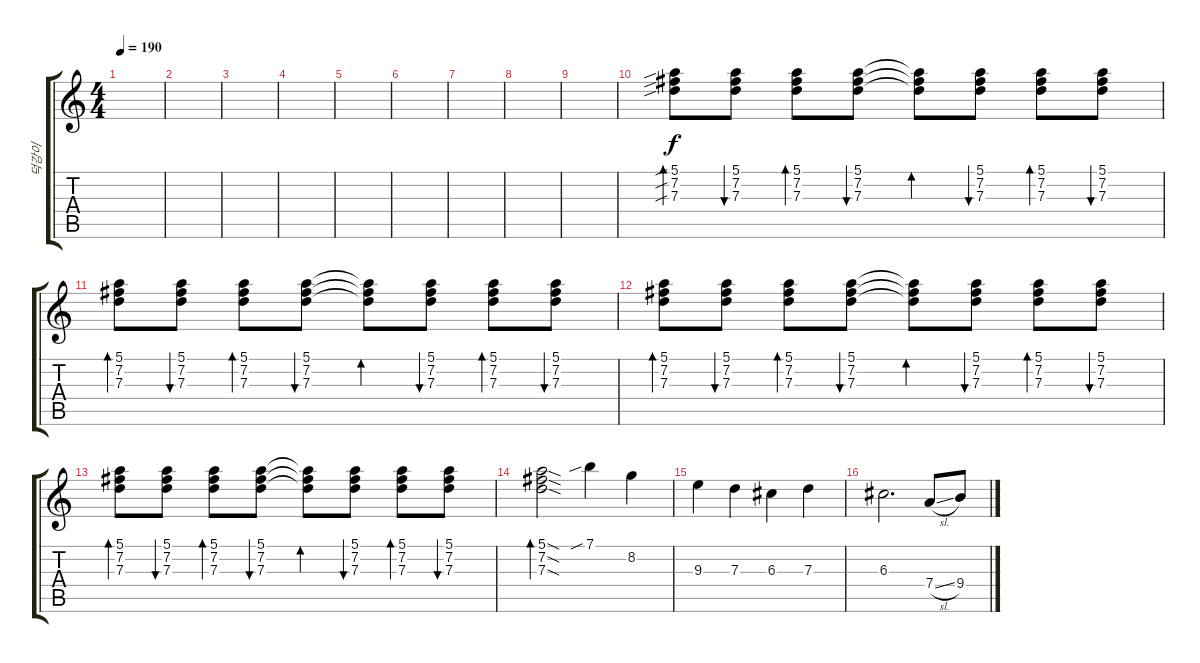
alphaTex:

\track ("덕강이" "덕강이") {instrument acousticguitarsteel}
\staff {score tabs}
\tuning (E4 B3 G3 D3 A2 E2) {hide}
\ts (4 4)
\tempo 190
\clef g2
\ks c
|
|
|
|
|
|
|
|
|
(5.1{sib} 7.2{sib} 7.3{sib}).8{bd 60} (5.1 7.2 7.3).8{bu 60} (5.1 7.2 7.3).8{bd 60} (5.1 7.2 7.3).8{bu 60} (5.1{t} 7.2{t} 7.3{t}).8{bd 60} (5.1 7.2 7.3).8{bu 60} (5.1 7.2 7.3).8{bd 60} (5.1 7.2 7.3).8{bu 60} |
(5.1 7.2 7.3).8{bd 60} (5.1 7.2 7.3).8{bu 60} (5.1 7.2 7.3).8{bd 60} (5.1 7.2 7.3).8{bu 60} (5.1{t} 7.2{t} 7.3{t}).8{bd 60} (5.1 7.2 7.3).8{bu 60} (5.1 7.2 7.3).8{bd 60} (5.1 7.2 7.3).8{bu 60} |
(5.1 7.2 7.3).8{bd 60} (5.1 7.2 7.3).8{bu 60} (5.1 7.2 7.3).8{bd 60} (5.1 7.2 7.3).8{bu 60} (5.1{t} 7.2{t} 7.3{t}).8{bd 60} (5.1 7.2 7.3).8{bu 60} (5.1 7.2 7.3).8{bd 60} (5.1 7.2 7.3).8{bu 60} |
(5.1 7.2 7.3).8{bd 60} (5.1 7.2 7.3).8{bu 60} (5.1 7.2 7.3).8{bd 60} (5.1 7.2 7.3).8{bu 60} (5.1{t} 7.2{t} 7.3{t}).8{bd 60} (5.1 7.2 7.3).8{bu 60} (5.1 7.2 7.3).8{bd 60} (5.1 7.2 7.3).8{bu 60} |
(5.1{sod} 7.2{sod} 7.3{sod}).2{bd 60} 7.1{sib}.4 8.2.4 |
9.3.4 7.3.4 6.3.4 7.3.4 |
6.3.2{d} 7.4{sl}.8 9.4.8
